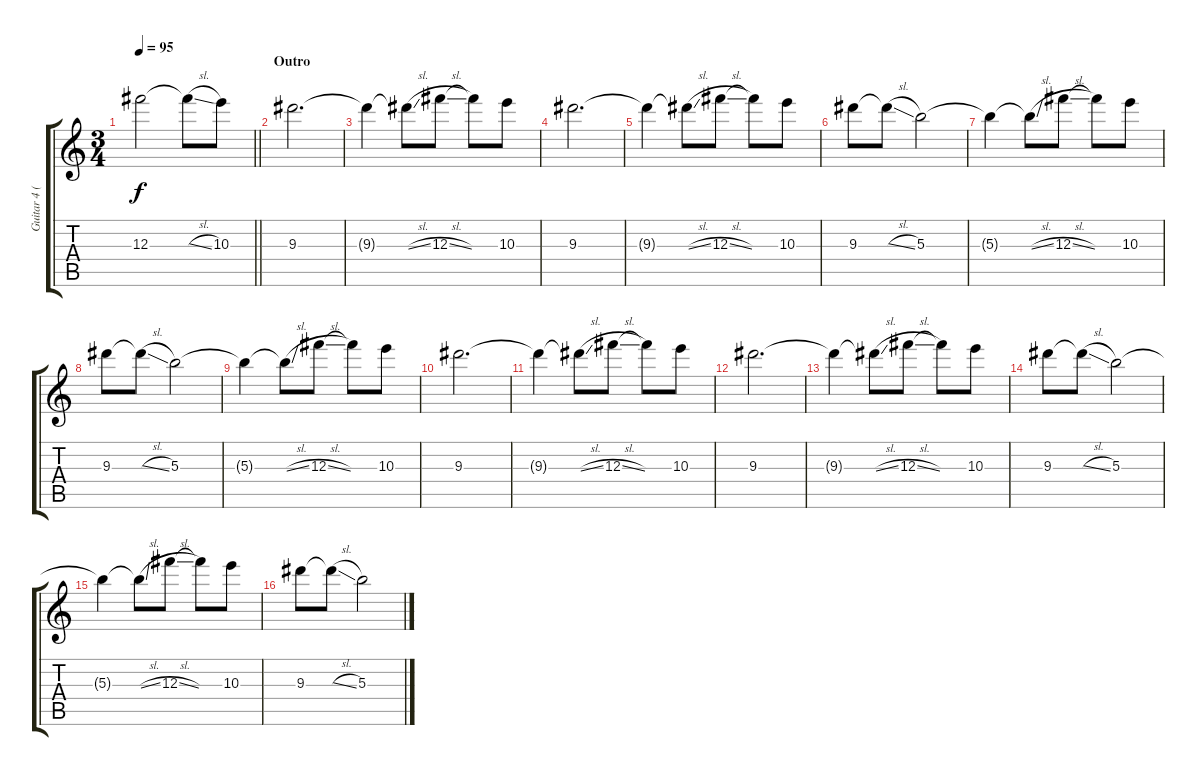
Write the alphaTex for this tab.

\track ("Guitar 4 (Overdrive w/ Ebow)" "Guitar 4 (") {instrument overdrivenguitar}
\staff {score tabs}
\tuning (Eb5 Bb4 Gb4 Db4 Ab3 Eb3) {hide}
\ts (3 4)
\tempo 95
\clef g2
\barLineRight lightlight
\ks c
12.3.2{dy f} 12.3{sl t}.8 10.3.8 |
\section ("" "Outro")
9.3.2{d} |
9.3{t}.4 9.3{sl t}.8 12.3{sl}.8 12.3{t}.8 10.3.8 |
9.3.2{d} |
9.3{t}.4 9.3{sl t}.8 12.3{sl}.8 12.3{t}.8 10.3.8 |
9.3.8 9.3{sl t}.8 5.3.2 |
5.3{t}.4 5.3{sl t}.8 12.3{sl}.8 12.3{t}.8 10.3.8 |
9.3.8 9.3{sl t}.8 5.3.2 |
5.3{t}.4 5.3{sl t}.8 12.3{sl}.8 12.3{t}.8 10.3.8 |
9.3.2{d} |
9.3{t}.4 9.3{sl t}.8 12.3{sl}.8 12.3{t}.8 10.3.8 |
9.3.2{d} |
9.3{t}.4 9.3{sl t}.8 12.3{sl}.8 12.3{t}.8 10.3.8 |
9.3.8 9.3{sl t}.8 5.3.2 |
5.3{t}.4 5.3{sl t}.8 12.3{sl}.8 12.3{t}.8 10.3.8 |
9.3.8 9.3{sl t}.8 5.3.2
